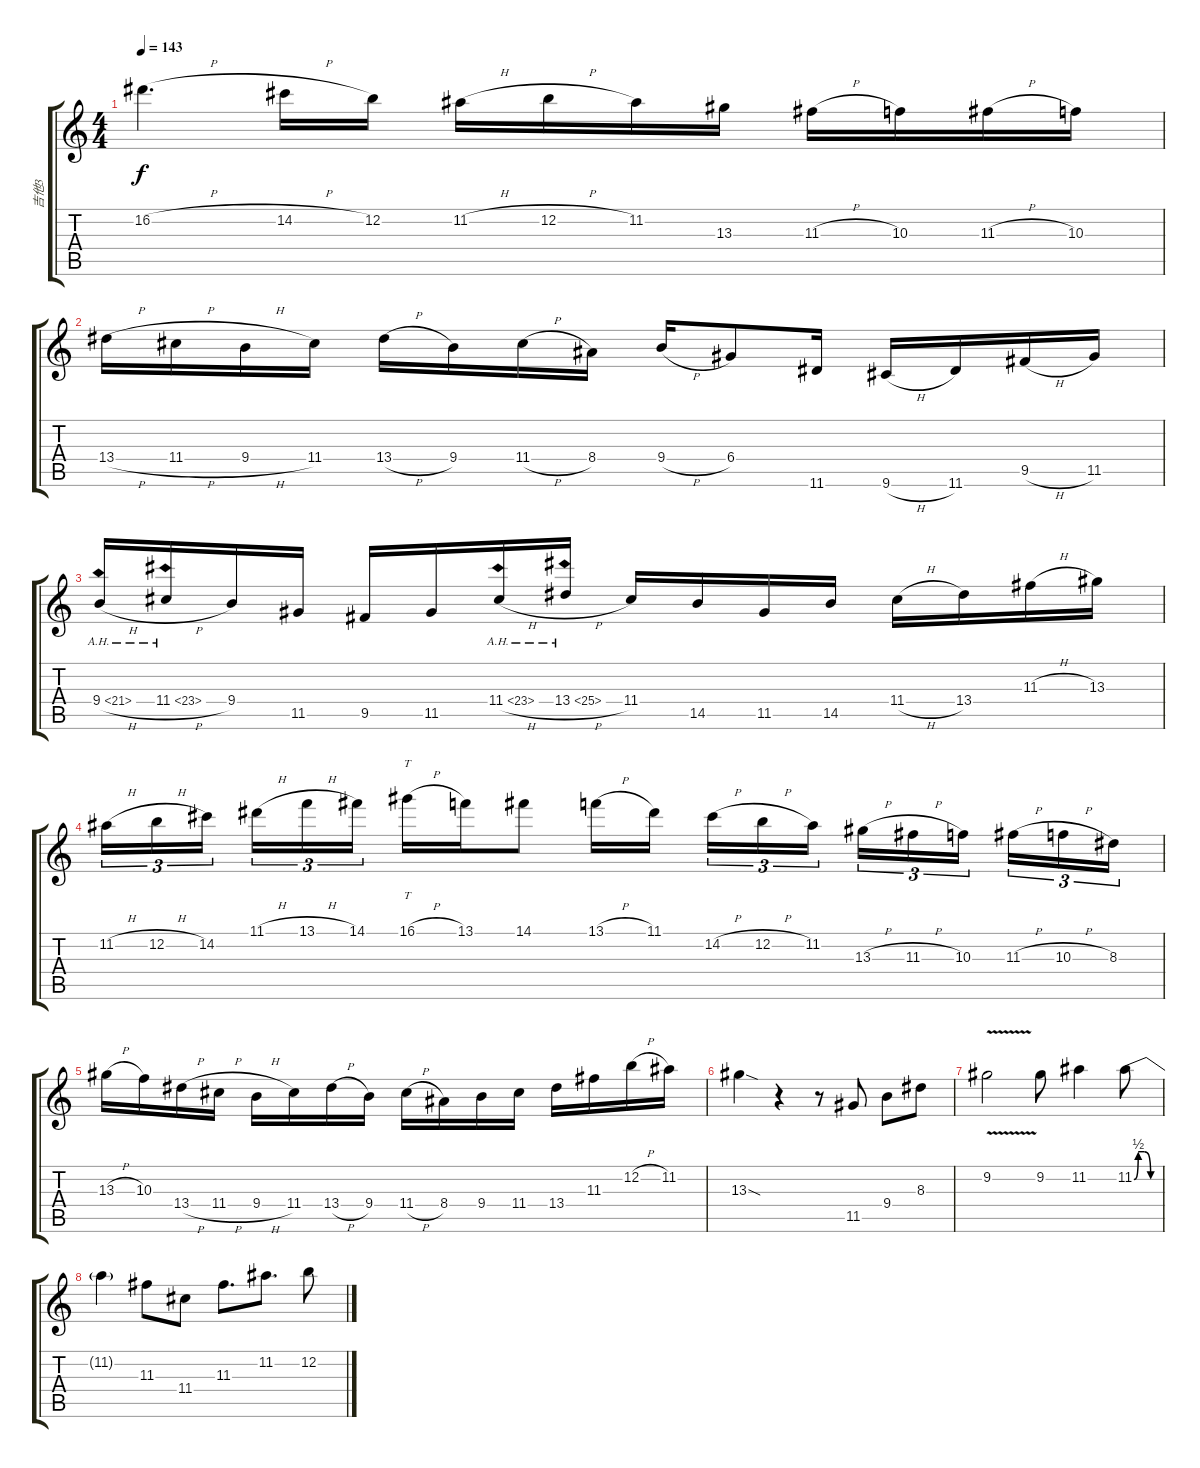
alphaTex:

\track ("吉他3" "吉他3") {instrument distortionguitar}
\staff {score tabs}
\tuning (E4 B3 G3 D3 A2 E2) {hide}
\ts (4 4)
\tempo 143
\clef g2
\ks c
16.2{h t}.4{d dy f} 14.2{h}.16 12.2.16 11.2{h}.16 12.2{h}.16 11.2.16 13.3.16 11.3{h}.16 10.3.16 11.3{h}.16 10.3.16 |
13.4{h}.16 11.4{h}.16 9.4{h}.16 11.4.16 13.4{h}.16 9.4.16 11.4{h}.16 8.4.16 9.4{h}.16 6.4.8 11.6.16 9.6{h}.16 11.6.16 9.5{h}.16 11.5.16 |
9.4{ah 12 h}.16 11.4{ah 12 h}.16 9.4.16 11.5.16 9.5.16 11.5.16 11.4{ah 12 h}.16 13.4{ah 12 h}.16 11.4.16 14.5.16 11.5.16 14.5.16 11.4{h}.16 13.4.16 11.3{h}.16 13.3.16 |
11.2{h}.16{tu (3 2)} 12.2{h}.16{tu (3 2)} 14.2.16{tu (3 2) beam splitsecondary} 11.1{h}.16{tu (3 2)} 13.1{h}.16{tu (3 2)} 14.1.16{tu (3 2)} 16.1{h}.16{tt} 13.1.16 14.1.8 13.1{h}.16 11.1.16{beam splitsecondary} 14.2{h}.16{tu (3 2)} 12.2{h}.16{tu (3 2)} 11.2.16{tu (3 2)} 13.3{h}.16{tu (3 2)} 11.3{h}.16{tu (3 2)} 10.3.16{tu (3 2) beam splitsecondary} 11.3{h}.16{tu (3 2)} 10.3{h}.16{tu (3 2)} 8.3.16{tu (3 2)} |
13.3{h}.16 10.3.16 13.4{h}.16 11.4{h}.16 9.4{h}.16 11.4.16 13.4{h}.16 9.4.16 11.4{h}.16 8.4.16 9.4.16 11.4.16 13.4.16 11.3.16 12.2{h}.16 11.2.16 |
13.3{sod}.4 r.4 r.8 11.5.8 9.4.8 8.3.8 |
9.2{v}.2 9.2.8 11.2.4 11.2{be (custom 0 0 10 2 25 2 40 0 60 0)}.8 |
11.2{t}.4 11.3.8 11.4.8 11.3.8{d} 11.2.8{d} 12.2.8
